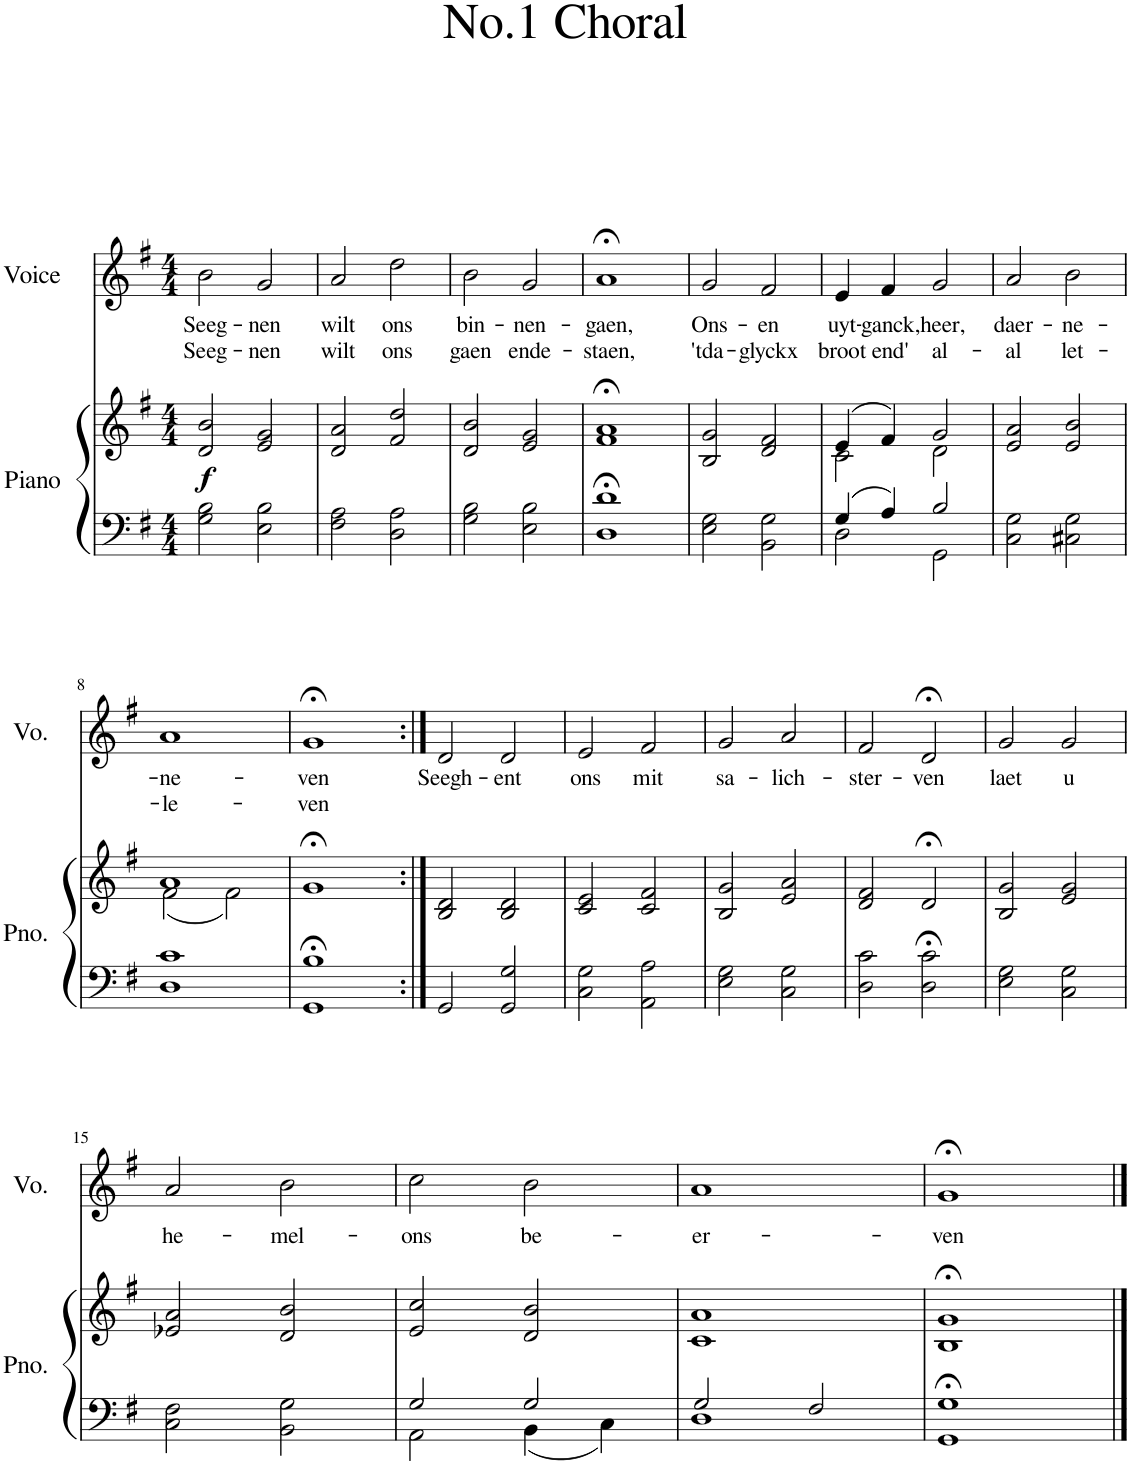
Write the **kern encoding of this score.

**kern	**kern	**dynam	**kern	**text	**text
*part2	*part2	*part2	*part1	*part1	*part1
*staff3	*staff2	*staff2/3	*staff1	*staff1	*staff1
*I"Piano	*	*	*I"Voice	*	*
*I'Pno.	*	*	*I'Vo.	*	*
*clefF4	*clefG2	*	*clefG2	*	*
*k[f#]	*k[f#]	*	*k[f#]	*	*
*M4/4	*M4/4	*	*M4/4	*	*
=1	=1	=1	=1	=1	=1
!	!	!LO:DY:b	!	!LO:LY:b	!LO:LY:b
2G\ 2B\	2d/ 2b/	f	2b\	Seeg-	Seeg-
!	!	!	!	!LO:LY:b	!LO:LY:b
2E\ 2B\	2e/ 2g/	.	2g/	-nen	-nen
=2	=2	=2	=2	=2	=2
!	!	!	!	!LO:LY:b	!LO:LY:b
2F#\ 2A\	2d/ 2a/	.	2a/	wilt	wilt
!	!	!	!	!LO:LY:b	!LO:LY:b
2D\ 2A\	2f#/ 2dd/	.	2dd\	ons	ons
=3	=3	=3	=3	=3	=3
!	!	!	!	!LO:LY:b	!LO:LY:b
2G\ 2B\	2d/ 2b/	.	2b\	bin-	gaen
!	!	!	!	!LO:LY:b	!LO:LY:b
2E\ 2B\	2e/ 2g/	.	2g/	-nen-	ende-
=4	=4	=4	=4	=4	=4
!	!	!	!	!LO:LY:b	!LO:LY:b
1D;< 1d;<	1f#;< 1a;<	.	1a;<	-gaen,	-staen,
=5	=5	=5	=5	=5	=5
!	!	!	!	!LO:LY:b	!LO:LY:b
2E\ 2G\	2B/ 2g/	.	2g/	Ons-	'tda-
!	!	!	!	!LO:LY:b	!LO:LY:b
2BB\ 2G\	2d/ 2f#/	.	2f#/	-en	-glyckx
=6	=6	=6	=6	=6	=6
*^	*^	*	*	*	*
!	!	!	!	!	!	!LO:LY:b	!LO:LY:b
4G/	2D\	(4e/	2c\	.	4e/	uyt-	broot
!	!	!	!	!	!	!LO:LY:b	!LO:LY:b
4A/	.	4f#/)	.	.	4f#/	-ganck,	end'
!	!	!	!	!	!	!LO:LY:b	!LO:LY:b
2B/	2GG\	2g/	2d\	.	2g/	heer,	al-
=7	=7	=7	=7	=7	=7	=7	=7
!	!	!	!	!	!	!LO:LY:b	!LO:LY:b
*v	*v	*	*	*	*	*	*
*	*v	*v	*	*	*	*
2C\ 2G\	2e/ 2a/	.	2a/	daer-	-al
!	!	!	!	!LO:LY:b	!LO:LY:b
2C#X\ 2G\	2e/ 2b/	.	2b\	-ne-	let-
!!LO:LB:g=z
=8	=8	=8	=8	=8	=8
*	*^	*	*	*	*
!	!	!	!	!	!LO:LY:b	!LO:LY:b
1D 1c	1a	(2f#\	.	1a	-ne-	-le-
.	.	2f#\)	.	.	.	.
=9	=9	=9	=9	=9	=9	=9
!	!	!	!	!	!LO:LY:b	!LO:LY:b
*	*v	*v	*	*	*	*
1GG;< 1B;<	1g;<	.	1g;<	-ven	-ven
=10:|!	=10:|!	=10:|!	=10:|!	=10:|!	=10:|!
!	!	!	!	!LO:LY:b	!
2GG/	2B/ 2d/	.	2d/	Seegh-	.
!	!	!	!	!LO:LY:b	!
2GG/ 2G/	2B/ 2d/	.	2d/	ent	.
=11	=11	=11	=11	=11	=11
!	!	!	!	!LO:LY:b	!
2C\ 2G\	2c/ 2e/	.	2e/	ons	.
!	!	!	!	!LO:LY:b	!
2AA\ 2A\	2c/ 2f#/	.	2f#/	mit	.
=12	=12	=12	=12	=12	=12
!	!	!	!	!LO:LY:b	!
2E\ 2G\	2B/ 2g/	.	2g/	sa-	.
!	!	!	!	!LO:LY:b	!
2C\ 2G\	2e/ 2a/	.	2a/	-lich-	.
=13	=13	=13	=13	=13	=13
!	!	!	!	!LO:LY:b	!
2D\ 2c\	2d/ 2f#/	.	2f#/	-ster-	.
!	!	!	!	!LO:LY:b	!
2D\;< 2c\;<	2d;</	.	2d;</	-ven	.
=14	=14	=14	=14	=14	=14
!	!	!	!	!LO:LY:b	!
2E\ 2G\	2B/ 2g/	.	2g/	laet	.
!	!	!	!	!LO:LY:b	!
2C\ 2G\	2e/ 2g/	.	2g/	u	.
!!LO:LB:g=z
=15	=15	=15	=15	=15	=15
!	!	!	!	!LO:LY:b	!
2C\ 2F#\	2e-X/ 2a/	.	2a/	he-	.
!	!	!	!	!LO:LY:b	!
2BB\ 2G\	2d/ 2b/	.	2b\	-mel-	.
=16	=16	=16	=16	=16	=16
*^	*	*	*	*	*
!	!	!	!	!	!LO:LY:b	!
2G/	2AA\	2e/ 2cc/	.	2cc\	-ons	.
!	!	!	!	!	!LO:LY:b	!
2G/	4BB\	2d/ 2b/	.	2b\	be-	.
.	4C\	.	.	.	.	.
=17	=17	=17	=17	=17	=17	=17
!	!	!	!	!	!LO:LY:b	!
2G/	1D	1c 1a	.	1a	-er-	.
2F#/	.	.	.	.	.	.
*v	*v	*	*	*	*	*
=18	=18	=18	=18	=18	=18
!	!	!	!	!LO:LY:b	!
1GG;< 1G;<	1B;< 1g;<	.	1g;<	-ven	.
==	==	==	==	==	==
*-	*-	*-	*-	*-	*-
